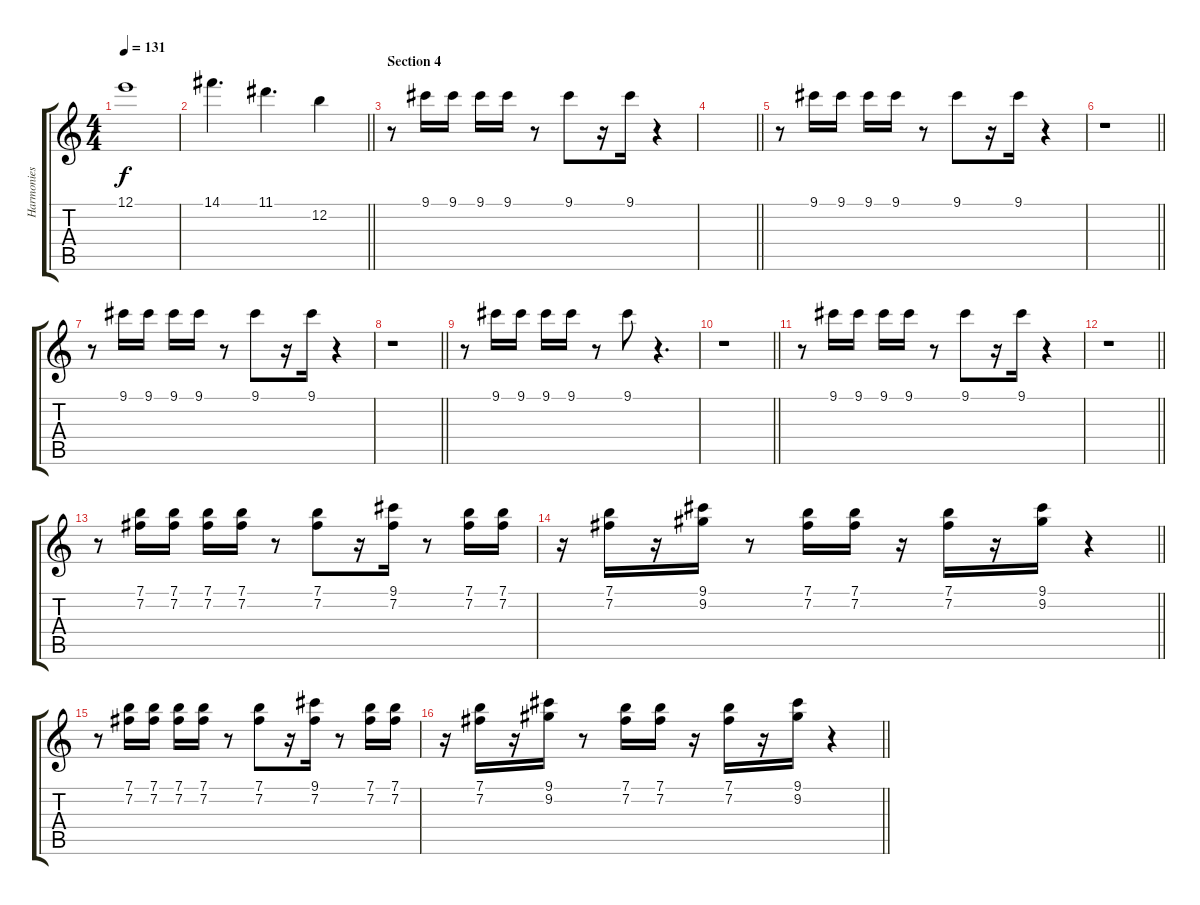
\track ("Harmonies 2" "Harmonies ") {instrument distortionguitar}
\staff {score tabs}
\tuning (E4 B3 G3 D3 A2 E2) {hide}
\ts (4 4)
\tempo 131
\clef g2
\ks c
12.1.1{dy f} |
\barLineRight lightlight
14.1.4{d} 11.1.4{d} 12.2.4 |
\section ("" "Section 4")
r.8 9.1.16 9.1.16 9.1.16 9.1.16 r.8 9.1.8 r.16 9.1.16 r.4 |
\barLineRight lightlight
|
r.8 9.1.16 9.1.16 9.1.16 9.1.16 r.8 9.1.8 r.16 9.1.16 r.4 |
\barLineRight lightlight
r.1 |
r.8 9.1.16 9.1.16 9.1.16 9.1.16 r.8 9.1.8 r.16 9.1.16 r.4 |
\barLineRight lightlight
r.1 |
r.8 9.1.16 9.1.16 9.1.16 9.1.16 r.8 9.1.8 r.4{d} |
\barLineRight lightlight
r.1 |
r.8 9.1.16 9.1.16 9.1.16 9.1.16 r.8 9.1.8 r.16 9.1.16 r.4 |
\barLineRight lightlight
r.1 |
r.8 (7.1 7.2).16 (7.1 7.2).16 (7.1 7.2).16 (7.1 7.2).16 r.8 (7.1 7.2).8 r.16 (9.1 7.2).16 r.8 (7.1 7.2).16 (7.1 7.2).16 |
\barLineRight lightlight
r.16 (7.1 7.2).16 r.16 (9.1 9.2).16 r.8 (7.1 7.2).16 (7.1 7.2).16 r.16 (7.1 7.2).16 r.16 (9.1 9.2).16 r.4 |
r.8 (7.1 7.2).16 (7.1 7.2).16 (7.1 7.2).16 (7.1 7.2).16 r.8 (7.1 7.2).8 r.16 (9.1 7.2).16 r.8 (7.1 7.2).16 (7.1 7.2).16 |
\barLineRight lightlight
r.16 (7.1 7.2).16 r.16 (9.1 9.2).16 r.8 (7.1 7.2).16 (7.1 7.2).16 r.16 (7.1 7.2).16 r.16 (9.1 9.2).16 r.4
